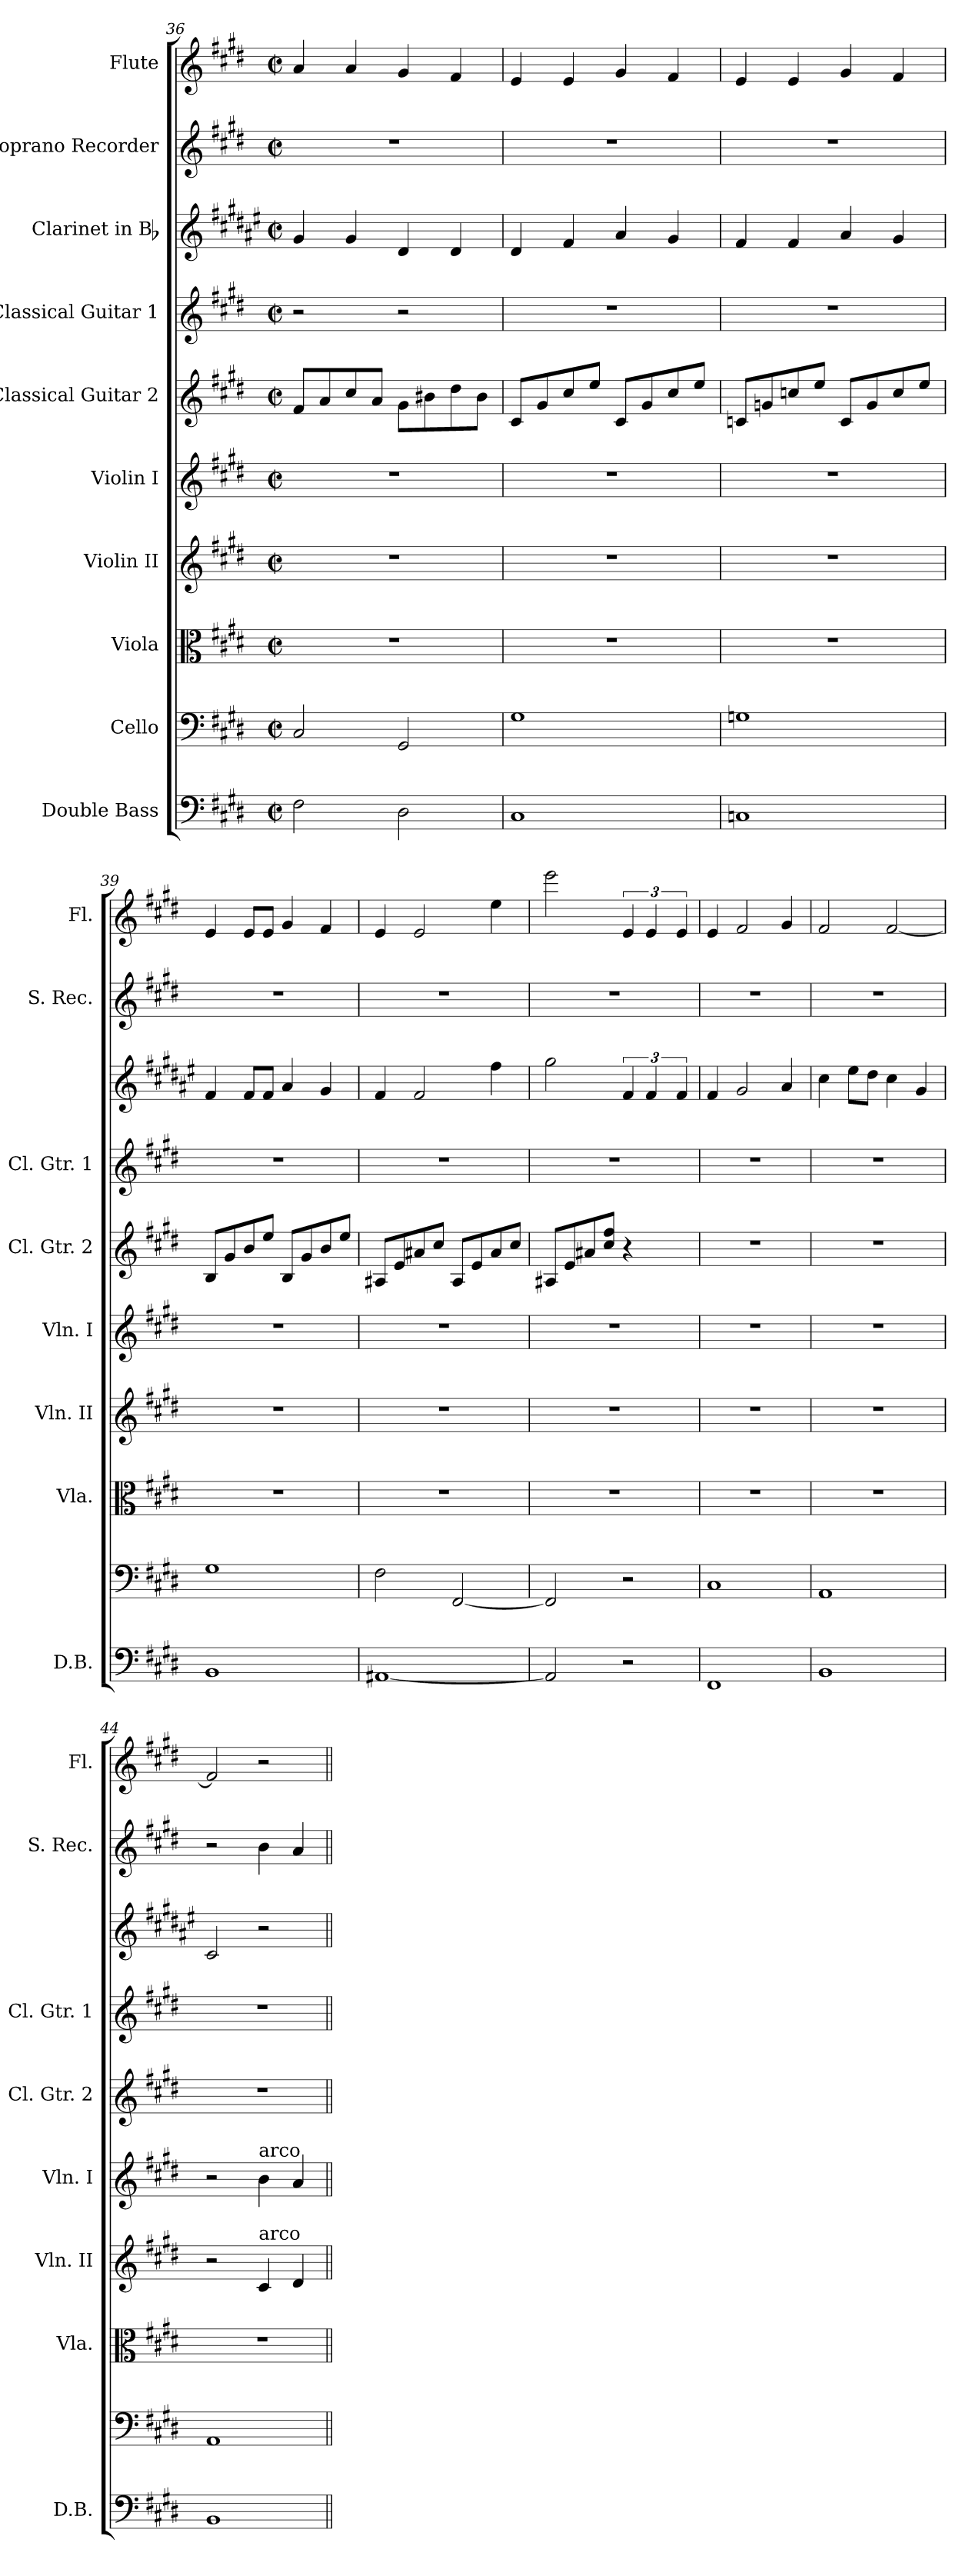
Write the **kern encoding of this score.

**kern	**kern	**kern	**kern	**kern	**kern	**kern	**kern	**kern	**kern
*part10	*part9	*part8	*part7	*part6	*part5	*part4	*part3	*part2	*part1
*staff10	*staff9	*staff8	*staff7	*staff6	*staff5	*staff4	*staff3	*staff2	*staff1
*I"Double Bass	*I"Cello	*I"Viola	*I"Violin II	*I"Violin I	*I"Classical Guitar 2	*I"Classical Guitar 1	*I"Clarinet in Bb	*I"Soprano Recorder	*I"Flute
*I'D.B.	*	*I'Vla.	*I'Vln. II	*I'Vln. I	*I'Cl. Gtr. 2	*I'Cl. Gtr. 1	*	*I'S. Rec.	*I'Fl.
*clefF4	*clefF4	*clefC3	*clefG2	*clefG2	*clefG2	*clefG2	*clefG2	*clefG2	*clefG2
*ITrd7c12	*	*	*	*	*ITrd7c12	*ITrd7c12	*ITrd1c2	*ITrd-7c-12	*
*k[f#c#g#d#]	*k[f#c#g#d#]	*k[f#c#g#d#]	*k[f#c#g#d#]	*k[f#c#g#d#]	*k[f#c#g#d#]	*k[f#c#g#d#]	*k[f#c#g#d#]	*k[f#c#g#d#]	*k[f#c#g#d#]
*E:	*E:	*E:	*E:	*E:	*E:	*E:	*E:	*E:	*E:
*M2/2	*M2/2	*M2/2	*M2/2	*M2/2	*M2/2	*M2/2	*M2/2	*M2/2	*M2/2
*met(c|)	*met(c|)	*met(c|)	*met(c|)	*met(c|)	*met(c|)	*met(c|)	*met(c|)	*met(c|)	*met(c|)
=36	=36	=36	=36	=36	=36	=36	=36	=36	=36
2FF#\	2C#/	1r	1r	1r	8F#/L	2r	4f#i/	1r	4a/
.	.	.	.	.	8A/	.	.	.	.
.	.	.	.	.	8c#/	.	4f#/	.	4a/
.	.	.	.	.	8A/J	.	.	.	.
2DD#\	2GG#/	.	.	.	8G#\L	2r	4c#/	.	4g#/
.	.	.	.	.	8B#X\	.	.	.	.
.	.	.	.	.	8d#\	.	4c#/	.	4f#/
.	.	.	.	.	8B#\J	.	.	.	.
!!LO:PB:g=z
=37	=37	=37	=37	=37	=37	=37	=37	=37	=37
1CC#	1G#	1r	1r	1r	8C#/L	1r	4c#/	1r	4e/
.	.	.	.	.	8G#/	.	.	.	.
.	.	.	.	.	8c#/	.	4e/	.	4e/
.	.	.	.	.	8e/J	.	.	.	.
.	.	.	.	.	8C#/L	.	4g#/	.	4g#/
.	.	.	.	.	8G#/	.	.	.	.
.	.	.	.	.	8c#/	.	4f#/	.	4f#/
.	.	.	.	.	8e/J	.	.	.	.
=38	=38	=38	=38	=38	=38	=38	=38	=38	=38
1CCn	1Gn	1r	1r	1r	8Cn/L	1r	4e/	1r	4e/
.	.	.	.	.	8Gn/	.	.	.	.
.	.	.	.	.	8cn/	.	4e/	.	4e/
.	.	.	.	.	8e/J	.	.	.	.
.	.	.	.	.	8C/L	.	4g#/	.	4g#/
.	.	.	.	.	8G/	.	.	.	.
.	.	.	.	.	8c/	.	4f#/	.	4f#/
.	.	.	.	.	8e/J	.	.	.	.
=39	=39	=39	=39	=39	=39	=39	=39	=39	=39
1BBB	1G#	1r	1r	1r	8BB/L	1r	4e/	1r	4e/
.	.	.	.	.	8G#/	.	.	.	.
.	.	.	.	.	8B/	.	8e/L	.	8e/L
.	.	.	.	.	8e/J	.	8e/J	.	8e/J
.	.	.	.	.	8BB/L	.	4g#/	.	4g#/
.	.	.	.	.	8G#/	.	.	.	.
.	.	.	.	.	8B/	.	4f#/	.	4f#/
.	.	.	.	.	8e/J	.	.	.	.
=40	=40	=40	=40	=40	=40	=40	=40	=40	=40
[1AAA#X	2F#\	1r	1r	1r	8AA#X/L	1r	4e/	1r	4e/
.	.	.	.	.	8E/	.	.	.	.
.	.	.	.	.	8A#X/	.	2e/	.	2e/
.	.	.	.	.	8c#/J	.	.	.	.
.	[2FF#/	.	.	.	8AA#/L	.	.	.	.
.	.	.	.	.	8E/	.	.	.	.
.	.	.	.	.	8A#/	.	4ee\	.	4ee\
.	.	.	.	.	8c#/J	.	.	.	.
=41	=41	=41	=41	=41	=41	=41	=41	=41	=41
2AAA#/]	2FF#/]	1r	1r	1r	8AA#X/L	1r	2ff#\	1r	2eee\
.	.	.	.	.	8E/	.	.	.	.
.	.	.	.	.	8A#X/	.	.	.	.
.	.	.	.	.	8c#/ 8f#/J	.	.	.	.
2r	2r	.	.	.	4r	.	6e/	.	6e/
.	.	.	.	.	.	.	6e/	.	6e/
.	.	.	.	.	4ryy	.	.	.	.
.	.	.	.	.	.	.	6e/	.	6e/
!!LO:PB:g=z
=42	=42	=42	=42	=42	=42	=42	=42	=42	=42
1FFF#	1C#	1r	1r	1r	1r	1r	4e/	1r	4e/
.	.	.	.	.	.	.	2f#/	.	2f#/
.	.	.	.	.	.	.	4g#/	.	4g#/
=43	=43	=43	=43	=43	=43	=43	=43	=43	=43
1BBB	1AA	1r	1r	1r	1r	1r	4b\	1r	2f#/
.	.	.	.	.	.	.	8dd#\L	.	.
.	.	.	.	.	.	.	8cc#\J	.	.
.	.	.	.	.	.	.	4b\	.	[2f#/
.	.	.	.	.	.	.	4f#/	.	.
=44	=44	=44	=44	=44	=44	=44	=44	=44	=44
1BBB	1AA	1r	2r	2r	1r	1r	2B/	2r	2f#/]
!	!	!	!	!LO:TX:a:t=arco	!	!	!	!	!
!	!	!	!LO:TX:a:t=arco	!	!	!	!	!	!
.	.	.	4c#/	4b\	.	.	2r	4bb\	2r
.	.	.	4d#/	4a/	.	.	.	4aa/	.
=||	=||	=||	=||	=||	=||	=||	=||	=||	=||
*-	*-	*-	*-	*-	*-	*-	*-	*-	*-
